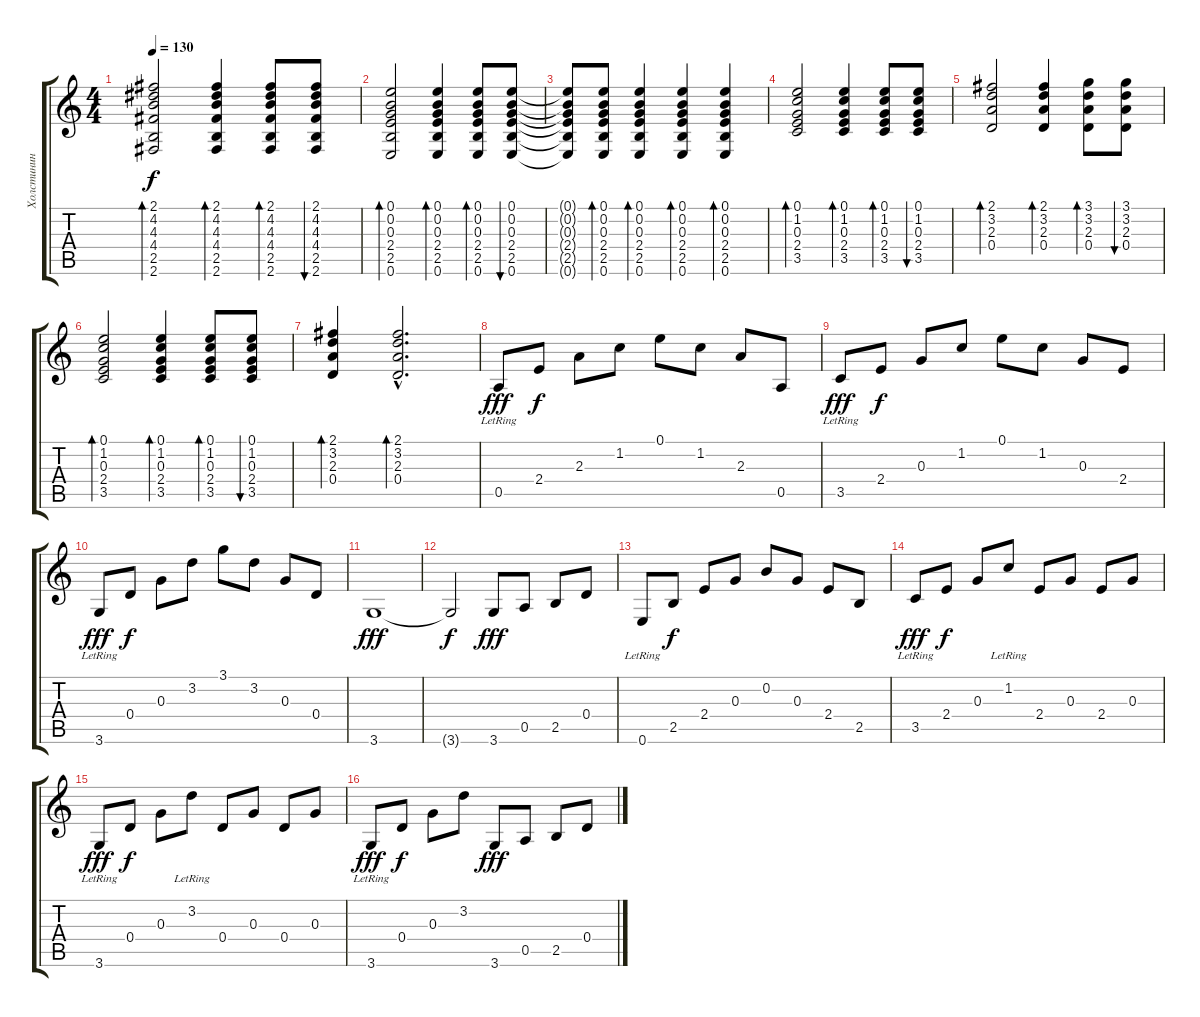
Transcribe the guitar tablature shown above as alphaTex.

\track ("Холстинин" "Холстинин") {instrument acousticguitarsteel}
\staff {score tabs}
\tuning (E4 B3 G3 D3 A2 E2) {hide}
\ts (4 4)
\tempo 130
\clef g2
\ks c
(2.1 4.2 4.3 4.4 2.5 2.6).2{bd 60 dy f} (2.1 4.2 4.3 4.4 2.5 2.6).4{bd 60} (2.1 4.2 4.3 4.4 2.5 2.6).8{bd 60} (2.1 4.2 4.3 4.4 2.5 2.6).8{bu 60} |
(0.1 0.2 0.3 2.4 2.5 0.6).2{bd 60} (0.1 0.2 0.3 2.4 2.5 0.6).4{bd 60} (0.1 0.2 0.3 2.4 2.5 0.6).8{bd 60} (0.1 0.2 0.3 2.4 2.5 0.6).8{bu 60} |
(0.1{t} 0.2{t} 0.3{t} 2.4{t} 2.5{t} 0.6{t}).8 (0.1 0.2 0.3 2.4 2.5 0.6).8{bd 60} (0.1 0.2 0.3 2.4 2.5 0.6).4{bd 60} (0.1 0.2 0.3 2.4 2.5 0.6).4{bd 60} (0.1 0.2 0.3 2.4 2.5 0.6).4{bd 60} |
(0.1 1.2 0.3 2.4 3.5).2{bd 60} (0.1 1.2 0.3 2.4 3.5).4{bd 60} (0.1 1.2 0.3 2.4 3.5).8{bd 60} (0.1 1.2 0.3 2.4 3.5).8{bu 60} |
(2.1 3.2 2.3 0.4).2{bd 60} (2.1 3.2 2.3 0.4).4{bd 60} (3.1 3.2 2.3 0.4).8{bd 60} (3.1 3.2 2.3 0.4).8{bu 60} |
(0.1 1.2 0.3 2.4 3.5).2{bd 60} (0.1 1.2 0.3 2.4 3.5).4{bd 60} (0.1 1.2 0.3 2.4 3.5).8{bd 60} (0.1 1.2 0.3 2.4 3.5).8{bu 60} |
(2.1 3.2 2.3 0.4).4{bd 60} (2.1{hac} 3.2{hac} 2.3{hac} 0.4{hac}).2{d bd 60} |
0.5{lr}.8{dy fff} 2.4.8{dy f} 2.3.8 1.2.8 0.1.8 1.2.8 2.3.8 0.5.8 |
3.5{lr}.8{dy fff} 2.4.8{dy f} 0.3.8 1.2.8 0.1.8 1.2.8 0.3.8 2.4.8 |
3.6{lr}.8{dy fff} 0.4.8{dy f} 0.3.8 3.2.8 3.1.8 3.2.8 0.3.8 0.4.8 |
3.6.1{dy fff} |
3.6{t}.2{dy f} 3.6.8{dy fff} 0.5.8 2.5.8 0.4.8 |
0.6{lr}.8 2.5.8{dy f} 2.4.8 0.3.8 0.2.8 0.3.8 2.4.8 2.5.8 |
3.5{lr}.8{dy fff} 2.4.8{dy f} 0.3.8 1.2{lr}.8 2.4.8 0.3.8 2.4.8 0.3.8 |
3.6{lr}.8{dy fff} 0.4.8{dy f} 0.3.8 3.2{lr}.8 0.4.8 0.3.8 0.4.8 0.3.8 |
3.6{lr}.8{dy fff} 0.4.8{dy f} 0.3.8 3.2.8 3.6.8{dy fff} 0.5.8 2.5.8 0.4.8
